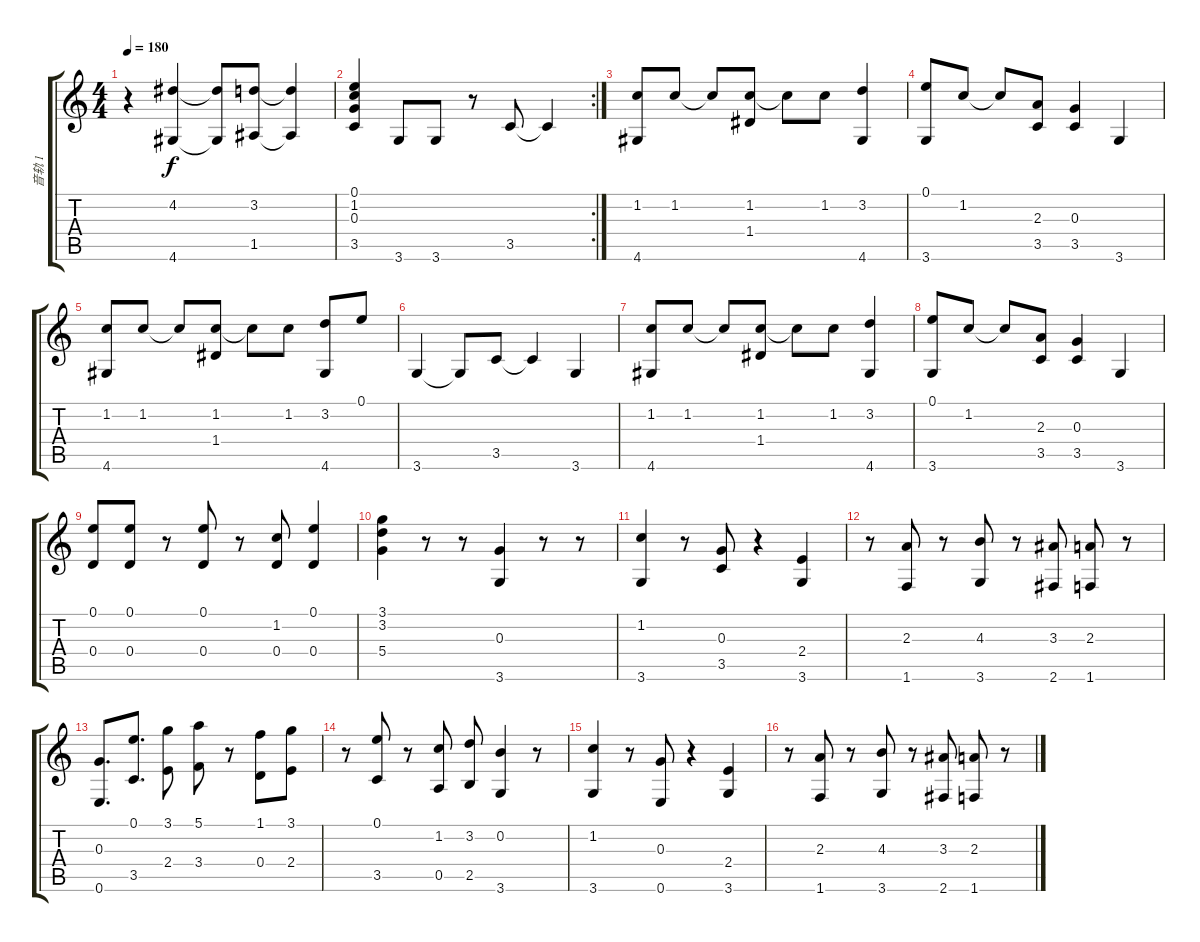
\track ("音轨 1" "音轨 1") {instrument acousticguitarnylon}
\staff {score tabs}
\tuning (E4 B3 G3 D3 A2 E2) {hide}
\ts (4 4)
\tempo 180
\clef g2
\ks c
r.4{dy f} (4.2 4.6).4 (4.2{t} 4.6{t}).8 (3.2 1.5).8 (3.2{t} 1.5{t}).4 |
\rc 2
(0.1 1.2 0.3 3.5).4 3.6.8 3.6.8 r.8 3.5.8 3.5{t}.4 |
(1.2 4.6).8 1.2.8 1.2{t}.8 (1.2 1.4).8 1.2{t}.8 1.2.8 (3.2 4.6).4 |
(0.1 3.6).8 1.2.8 1.2{t}.8 (2.3 3.5).8 (0.3 3.5).4 3.6.4 |
(1.2 4.6).8 1.2.8 1.2{t}.8 (1.2 1.4).8 1.2{t}.8 1.2.8 (3.2 4.6).8 0.1.8 |
3.6.4 3.6{t}.8 3.5.8 3.5{t}.4 3.6.4 |
(1.2 4.6).8 1.2.8 1.2{t}.8 (1.2 1.4).8 1.2{t}.8 1.2.8 (3.2 4.6).4 |
(0.1 3.6).8 1.2.8 1.2{t}.8 (2.3 3.5).8 (0.3 3.5).4 3.6.4 |
(0.1 0.4).8 (0.1 0.4).8 r.8 (0.1 0.4).8 r.8 (1.2 0.4).8 (0.1 0.4).4 |
(3.1 3.2 5.4).4 r.8 r.8 (0.3 3.6).4 r.8 r.8 |
(1.2 3.6).4 r.8 (0.3 3.5).8 r.4 (2.4 3.6).4 |
r.8 (2.3 1.6).8 r.8 (4.3 3.6).8 r.8 (3.3 2.6).8 (2.3 1.6).8 r.8 |
(0.3 0.6).8{d} (0.1 3.5).8{d} (3.1 2.4).8 (5.1 3.4).8 r.8 (1.1 0.4).8 (3.1 2.4).8 |
r.8 (0.1 3.5).8 r.8 (1.2 0.5).8 (3.2 2.5).8 (0.2 3.6).4 r.8 |
(1.2 3.6).4 r.8 (0.3 0.6).8 r.4 (2.4 3.6).4 |
r.8 (2.3 1.6).8 r.8 (4.3 3.6).8 r.8 (3.3 2.6).8 (2.3 1.6).8 r.8
